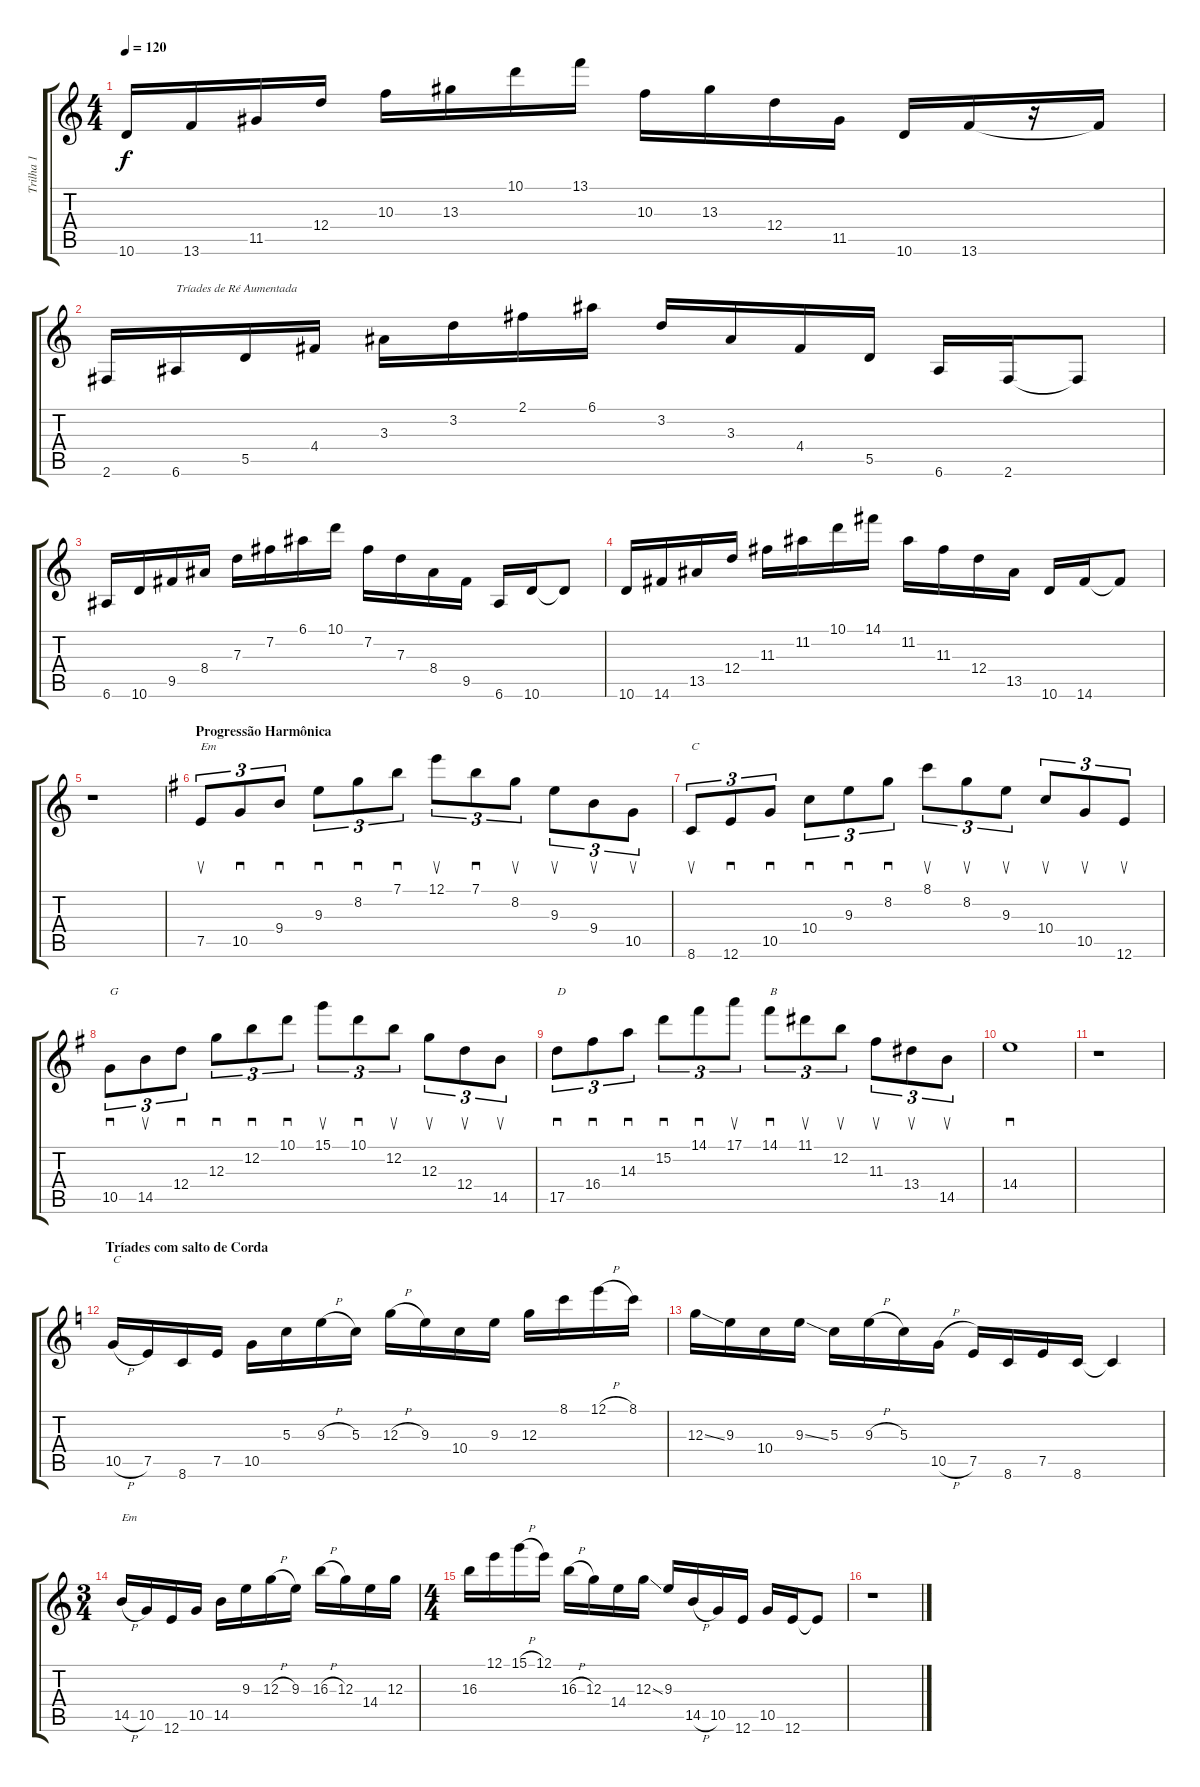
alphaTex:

\track ("Trilha 1" "Trilha 1") {instrument acousticguitarnylon}
\staff {score tabs}
\tuning (E4 B3 G3 D3 A2 E2) {hide}
\ts (4 4)
\tempo 120
\clef g2
\ks c
10.6.16{dy f} 13.6.16 11.5.16 12.4.16 10.3.16 13.3.16 10.1.16 13.1.16 10.3.16 13.3.16 12.4.16 11.5.16 10.6.16 13.6.16 r.16 13.6{t}.16 |
2.6.16 6.6.16{txt "Tríades de Ré Aumentada"} 5.5.16 4.4.16 3.3.16 3.2.16 2.1.16 6.1.16 3.2.16 3.3.16 4.4.16 5.5.16 6.6.16 2.6.16 2.6{t}.8 |
6.6.16 10.6.16 9.5.16 8.4.16 7.3.16 7.2.16 6.1.16 10.1.16 7.2.16 7.3.16 8.4.16 9.5.16 6.6.16 10.6.16 10.6{t}.8 |
10.6.16 14.6.16 13.5.16 12.4.16 11.3.16 11.2.16 10.1.16 14.1.16 11.2.16 11.3.16 12.4.16 13.5.16 10.6.16 14.6.16 14.6{t}.8 |
r.1 |
\section ("" "Progressão Harmônica")
\ks g
7.5.8{su tu (3 2) txt "Em"} 10.5.8{sd tu (3 2)} 9.4.8{sd tu (3 2)} 9.3.8{sd tu (3 2)} 8.2.8{sd tu (3 2)} 7.1.8{sd tu (3 2)} 12.1.8{su tu (3 2)} 7.1.8{sd tu (3 2)} 8.2.8{su tu (3 2)} 9.3.8{su tu (3 2)} 9.4.8{su tu (3 2)} 10.5.8{su tu (3 2)} |
8.6.8{su tu (3 2) txt "C"} 12.6.8{sd tu (3 2)} 10.5.8{sd tu (3 2)} 10.4.8{sd tu (3 2)} 9.3.8{sd tu (3 2)} 8.2.8{sd tu (3 2)} 8.1.8{su tu (3 2)} 8.2.8{su tu (3 2)} 9.3.8{su tu (3 2)} 10.4.8{su tu (3 2)} 10.5.8{su tu (3 2)} 12.6.8{su tu (3 2)} |
10.5.8{sd tu (3 2) txt "G"} 14.5.8{su tu (3 2)} 12.4.8{sd tu (3 2)} 12.3.8{sd tu (3 2)} 12.2.8{sd tu (3 2)} 10.1.8{sd tu (3 2)} 15.1.8{su tu (3 2)} 10.1.8{sd tu (3 2)} 12.2.8{su tu (3 2)} 12.3.8{su tu (3 2)} 12.4.8{su tu (3 2)} 14.5.8{su tu (3 2)} |
17.5.8{sd tu (3 2) txt "D"} 16.4.8{sd tu (3 2)} 14.3.8{sd tu (3 2)} 15.2.8{sd tu (3 2)} 14.1.8{sd tu (3 2)} 17.1.8{su tu (3 2)} 14.1.8{sd tu (3 2) txt "B"} 11.1.8{su tu (3 2)} 12.2.8{su tu (3 2)} 11.3.8{su tu (3 2)} 13.4.8{su tu (3 2)} 14.5.8{su tu (3 2)} |
14.4.1{sd} |
r.1 |
\section ("" "Tríades com salto de Corda")
\ks c
10.5{h}.16{txt "C"} 7.5.16 8.6.16 7.5.16 10.5.16 5.3.16 9.3{h}.16 5.3.16 12.3{h}.16 9.3.16 10.4.16 9.3.16 12.3.16 8.1.16 12.1{h}.16 8.1.16 |
12.3{ss}.16 9.3.16 10.4.16 9.3{ss}.16 5.3.16 9.3{h}.16 5.3.16 10.5{h}.16 7.5.16 8.6.16 7.5.16 8.6.16 8.6{t}.4 |
\ts (3 4)
14.5{h}.16{txt "Em"} 10.5.16 12.6.16 10.5.16 14.5.16 9.3.16 12.3{h}.16 9.3.16 16.3{h}.16 12.3.16 14.4.16 12.3.16 |
\ts (4 4)
16.3.16 12.1.16 15.1{h}.16 12.1.16 16.3{h}.16 12.3.16 14.4.16 12.3{ss}.16 9.3.16 14.5{h}.16 10.5.16 12.6.16 10.5.16 12.6.16 12.6{t}.8 |
r.1
